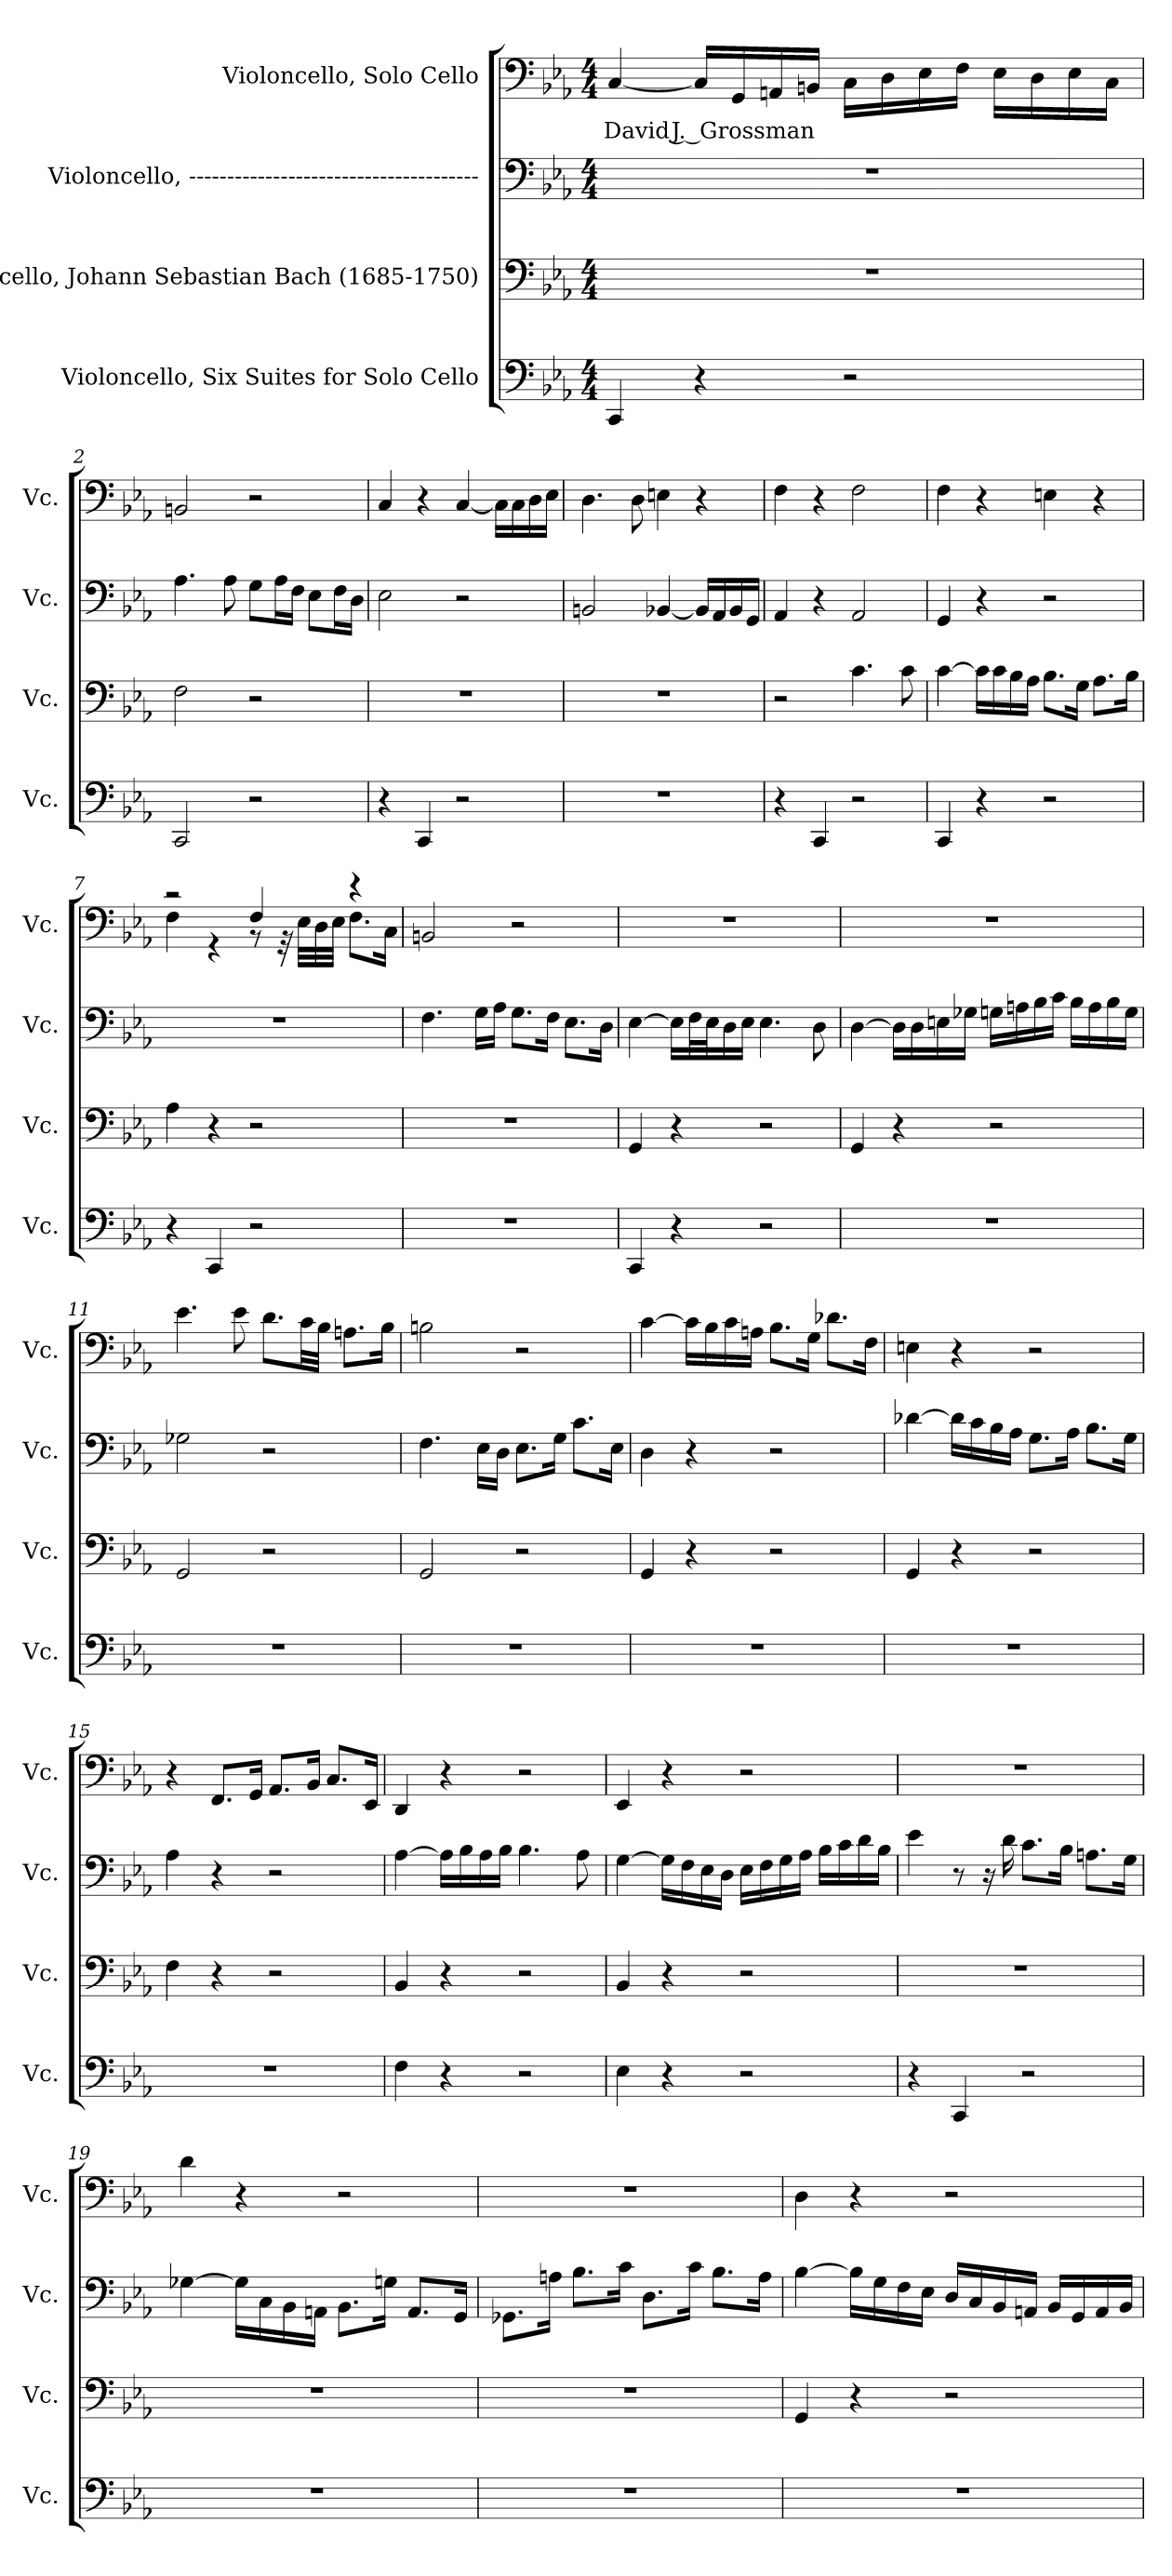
**kern	**kern	**kern	**kern	**text
*part4	*part3	*part2	*part1	*part1
*staff4	*staff3	*staff2	*staff1	*staff1
*I"Violoncello, Six Suites for Solo Cello	*I"Violoncello, Johann Sebastian Bach  (1685-1750)	*I"Violoncello, --------------------------------------	*I"Violoncello, Solo Cello	*
*I'Vc.	*I'Vc.	*I'Vc.	*I'Vc.	*
*clefF4	*clefF4	*clefF4	*clefF4	*
*k[b-e-a-]	*k[b-e-a-]	*k[b-e-a-]	*k[b-e-a-]	*
*M4/4	*M4/4	*M4/4	*M4/4	*
*MM55	*MM55	*MM55	*MM55	*
=1	=1	=1	=1	=1
!	!	!	!	!LO:LY:b
4CC/	1r	1r	[4C/	David J. Grossman
4r	.	.	16C/LL]	.
.	.	.	16GG/	.
.	.	.	16AAn/	.
.	.	.	16BBn/JJ	.
2r	.	.	16C\LL	.
.	.	.	16D\	.
.	.	.	16E-\	.
.	.	.	16F\JJ	.
.	.	.	16E-\LL	.
.	.	.	16D\	.
.	.	.	16E-\	.
.	.	.	16C\JJ	.
!!LO:LB:g=z
=2	=2	=2	=2	=2
2CC/	2F\	4.A-\	2BBn/	.
.	.	8A-\	.	.
2r	2r	8G\L	2r	.
.	.	16A-\L	.	.
.	.	16F\JJ	.	.
.	.	8E-\L	.	.
.	.	16F\L	.	.
.	.	16D\JJ	.	.
=3	=3	=3	=3	=3
4r	1r	2E-\	4C/	.
4CC/	.	.	4r	.
2r	.	2r	[4C/	.
.	.	.	16C\LL]	.
.	.	.	16C\	.
.	.	.	16D\	.
.	.	.	16E-\JJ	.
=4	=4	=4	=4	=4
1r	1r	2BBn/	4.D\	.
.	.	.	8D\	.
.	.	[4BB-X/	4En\	.
.	.	16BB-/LL]	4r	.
.	.	16AA-/	.	.
.	.	16BB-/	.	.
.	.	16GG/JJ	.	.
=5	=5	=5	=5	=5
4r	2r	4AA-/	4F\	.
4CC/	.	4r	4r	.
2r	4.c\	2AA-/	2F\	.
.	8c\	.	.	.
=6	=6	=6	=6	=6
4CC/	[4c\	4GG/	4F\	.
4r	16c\LL]	4r	4r	.
.	16c\	.	.	.
.	16B-\	.	.	.
.	16A-\JJ	.	.	.
2r	8.B-\L	2r	4En\	.
.	16G\Jk	.	.	.
.	8.A-\L	.	4r	.
.	16B-\Jk	.	.	.
!!LO:LB:g=z
=7	=7	=7	=7	=7
*	*	*	*^	*
4r	4A-\	1r	2r	4F\	.
4CC/	4r	.	.	4r	.
2r	2r	.	4F/	8r	.
.	.	.	.	32r	.
.	.	.	.	32E-\LLL	.
.	.	.	.	32D\	.
.	.	.	.	32E-\JJJ	.
.	.	.	4r	8.F\L	.
.	.	.	.	16C\Jk	.
*	*	*	*v	*v	*
=8	=8	=8	=8	=8
1r	1r	4.F\	2BBn/	.
.	.	16G\LL	.	.
.	.	16A-\JJ	.	.
.	.	8.G\L	2r	.
.	.	16F\Jk	.	.
.	.	8.E-\L	.	.
.	.	16D\Jk	.	.
=9	=9	=9	=9	=9
4CC/	4GG/	[4E-\	1r	.
4r	4r	16E-\LL]	.	.
.	.	32F\L	.	.
.	.	32E-\J	.	.
.	.	16D\	.	.
.	.	16E-\JJ	.	.
2r	2r	4.E-\	.	.
.	.	8D\	.	.
!!LO:PB:g=z
=10	=10	=10	=10	=10
1r	4GG/	[4D\	1r	.
.	4r	16D\LL]	.	.
.	.	16D\	.	.
.	.	16En\	.	.
.	.	16G-X\JJ	.	.
.	2r	16Gn\LL	.	.
.	.	16An\	.	.
.	.	16B-\	.	.
.	.	16c\JJ	.	.
.	.	16B-\LL	.	.
.	.	16A\	.	.
.	.	16B-\	.	.
.	.	16G\JJ	.	.
=11	=11	=11	=11	=11
1r	2GG/	2G-X\	4.e-\	.
.	.	.	8e-\	.
.	2r	2r	8.d\L	.
.	.	.	32c\LL	.
.	.	.	32B-\JJJ	.
.	.	.	8.An\L	.
.	.	.	16B-\Jk	.
=12	=12	=12	=12	=12
1r	2GG/	4.F\	2Bn\	.
.	.	16E-\LL	.	.
.	.	16D\JJ	.	.
.	2r	8.E-\L	2r	.
.	.	16G\Jk	.	.
.	.	8.c\L	.	.
.	.	16E-\Jk	.	.
!!LO:LB:g=z
=13	=13	=13	=13	=13
1r	4GG/	4D\	[4c\	.
.	4r	4r	16c\LL]	.
.	.	.	16B-\	.
.	.	.	16c\	.
.	.	.	16An\JJ	.
.	2r	2r	8.B-\L	.
.	.	.	16G\Jk	.
.	.	.	8.d-X\L	.
.	.	.	16F\Jk	.
=14	=14	=14	=14	=14
1r	4GG/	[4d-X\	4En\	.
.	4r	16d-\LL]	4r	.
.	.	16c\	.	.
.	.	16B-\	.	.
.	.	16A-\JJ	.	.
.	2r	8.G\L	2r	.
.	.	16A-\Jk	.	.
.	.	8.B-\L	.	.
.	.	16G\Jk	.	.
=15	=15	=15	=15	=15
1r	4F\	4A-\	4r	.
.	4r	4r	8.FF/L	.
.	.	.	16GG/Jk	.
.	2r	2r	8.AA-/L	.
.	.	.	16BB-/Jk	.
.	.	.	8.C/L	.
.	.	.	16EE-/Jk	.
=16	=16	=16	=16	=16
4F\	4BB-/	[4A-\	4DD/	.
4r	4r	16A-\LL]	4r	.
.	.	16B-\	.	.
.	.	16A-\	.	.
.	.	16B-\JJ	.	.
2r	2r	4.B-\	2r	.
.	.	8A-\	.	.
!!LO:LB:g=z
=17	=17	=17	=17	=17
4E-\	4BB-/	[4G\	4EE-/	.
4r	4r	16G\LL]	4r	.
.	.	16F\	.	.
.	.	16E-\	.	.
.	.	16D\JJ	.	.
2r	2r	16E-\LL	2r	.
.	.	16F\	.	.
.	.	16G\	.	.
.	.	16A-\JJ	.	.
.	.	16B-\LL	.	.
.	.	16c\	.	.
.	.	16d\	.	.
.	.	16B-\JJ	.	.
=18	=18	=18	=18	=18
4r	1r	4e-\	1r	.
4CC/	.	8r	.	.
.	.	16r	.	.
.	.	16d\	.	.
2r	.	8.c\L	.	.
.	.	16B-\Jk	.	.
.	.	8.An\L	.	.
.	.	16G\Jk	.	.
=19	=19	=19	=19	=19
1r	1r	[4G-X\	4d\	.
.	.	16G-\LL]	4r	.
.	.	16C\	.	.
.	.	16BB-\	.	.
.	.	16AAn\JJ	.	.
.	.	8.BB-\L	2r	.
.	.	16Gn\Jk	.	.
.	.	8.AA/L	.	.
.	.	16GG/Jk	.	.
!!LO:PB:g=z
=20	=20	=20	=20	=20
1r	1r	8.GG-X\L	1r	.
.	.	16An\Jk	.	.
.	.	8.B-\L	.	.
.	.	16c\Jk	.	.
.	.	8.D\L	.	.
.	.	16c\Jk	.	.
.	.	8.B-\L	.	.
.	.	16A\Jk	.	.
=21	=21	=21	=21	=21
1r	4GG/	[4B-\	4D\	.
.	4r	16B-\LL]	4r	.
.	.	16G\	.	.
.	.	16F\	.	.
.	.	16E-\JJ	.	.
.	2r	16D/LL	2r	.
.	.	16C/	.	.
.	.	16BB-/	.	.
.	.	16AAn/JJ	.	.
.	.	16BB-/LL	.	.
.	.	16GG/	.	.
.	.	16AA/	.	.
.	.	16BB-/JJ	.	.
=	=	=	=	=
*-	*-	*-	*-	*-
